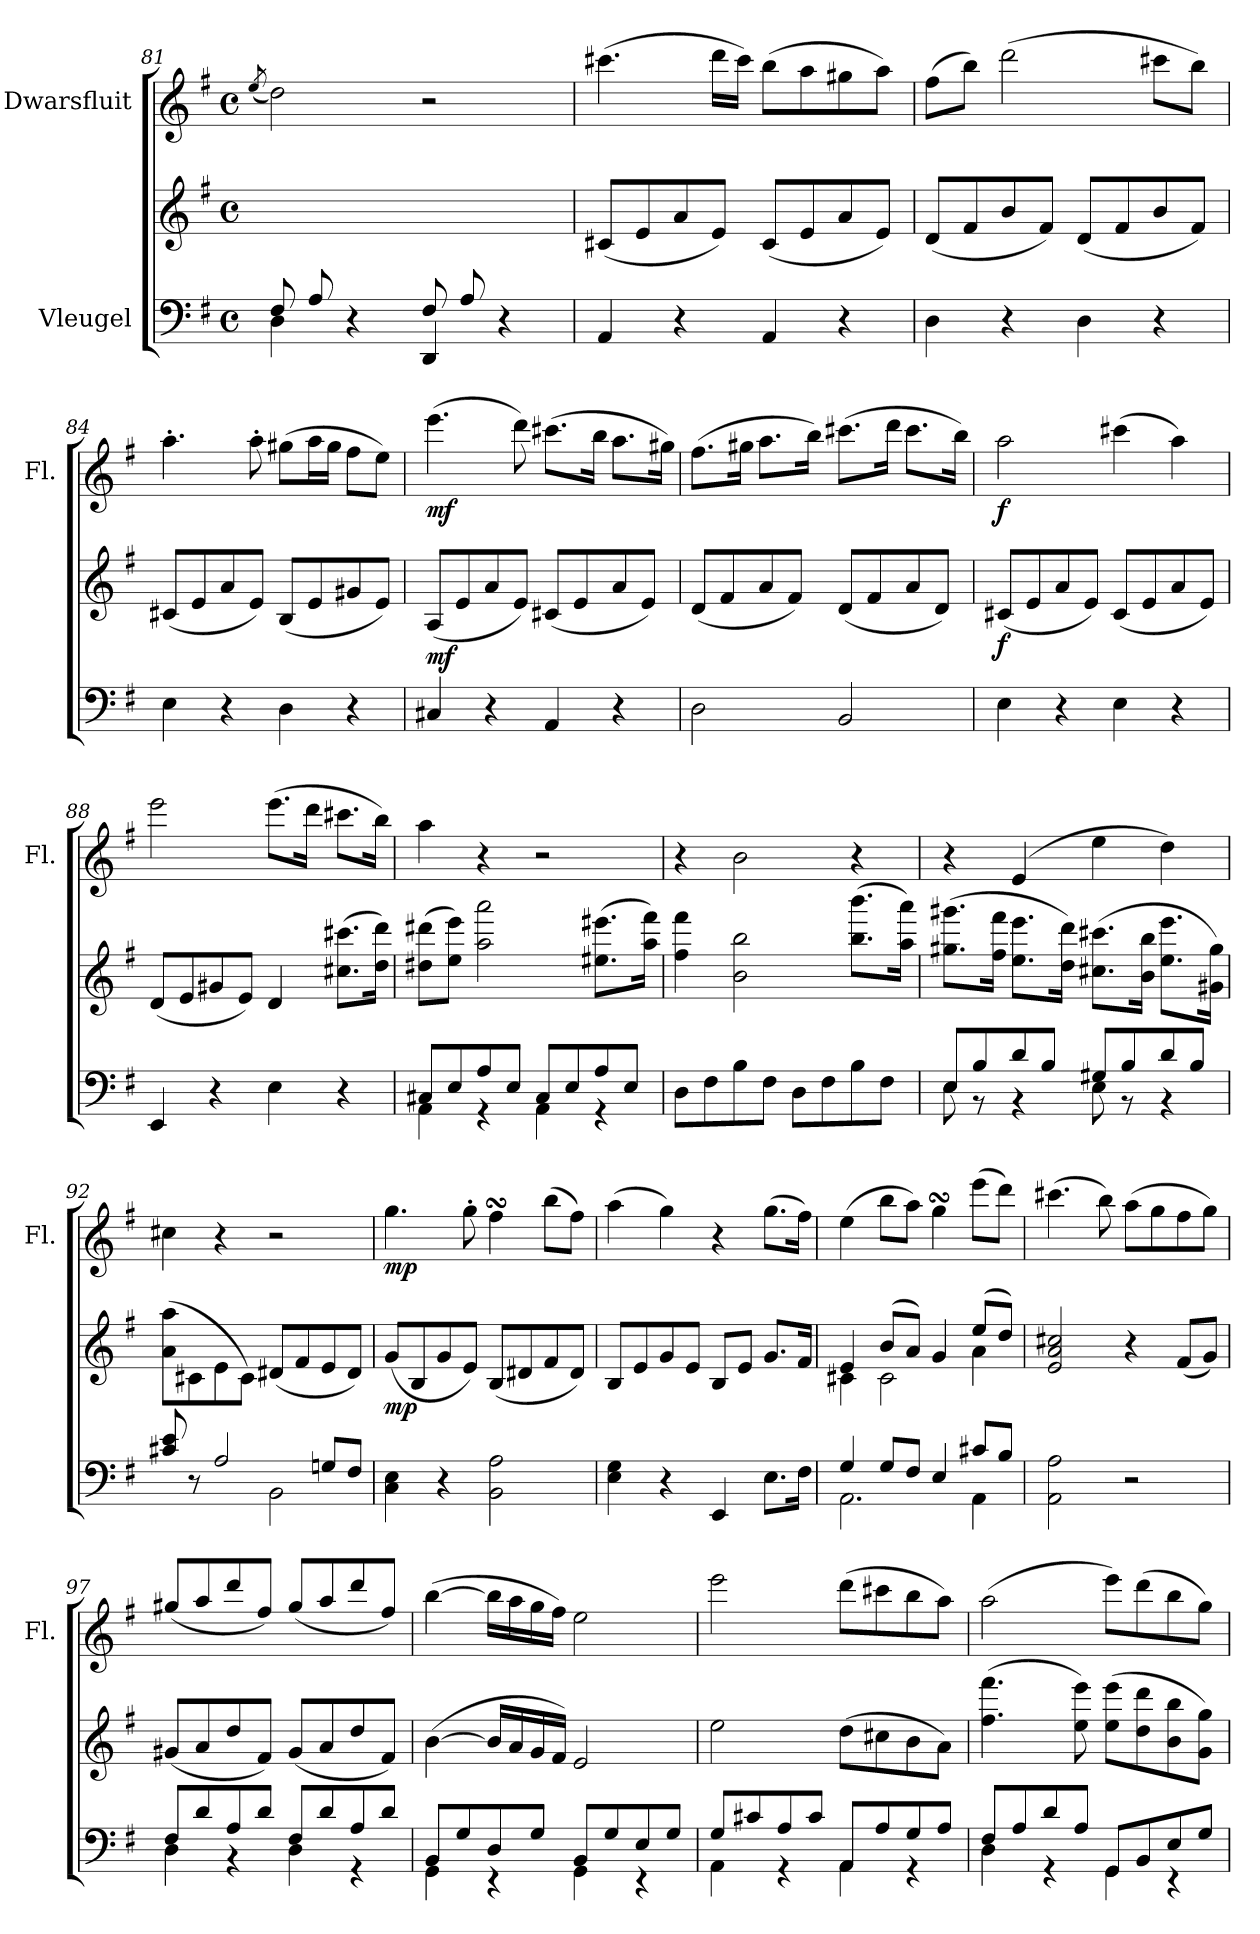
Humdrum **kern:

**kern	**kern	**dynam	**kern	**dynam
*part2	*part2	*part2	*part1	*part1
*staff3	*staff2	*staff2/3	*staff1	*staff1
*I"Vleugel	*	*	*I"Dwarsfluit	*
*	*	*	*I'Fl.	*
*clefF4	*clefG2	*	*clefG2	*
*k[f#]	*k[f#]	*	*k[f#]	*
*M4/4	*M4/4	*	*M4/4	*
*met(c)	*met(c)	*	*met(c)	*
=81	=81	=81	=81	=81
.	.	.	(8qee/	.
*^	*	*	*	*
(8F#/L	4D\	4ryy	.	2dd\)	.
8A/	.	.	.	.	.
4ryy	4r	8d\	.	.	.
.	.	8f#\J)	.	.	.
(8F#/L	4DD/	4ryy	.	2r	.
8A/	.	.	.	.	.
4ryy	4r	8d\	.	.	.
.	.	8f#\J)	.	.	.
*v	*v	*	*	*	*
=82	=82	=82	=82	=82
4AA/	(8c#X/L	.	(4.ccc#X\	.
.	8e/	.	.	.
4r	8a/	.	.	.
.	8e/J)	.	16ddd\LL	.
.	.	.	16ccc#\JJ)	.
4AA/	(8c#/L	.	(8bb\L	.
.	8e/	.	8aa\	.
4r	8a/	.	8gg#X\	.
.	8e/J)	.	8aa\J)	.
!!LO:PB:g=z
=83	=83	=83	=83	=83
4D\	(8d/L	.	(8ff#\L	.
.	8f#/	.	8bb\J)	.
4r	8b/	.	(2ddd\	.
.	8f#/J)	.	.	.
4D\	(8d/L	.	.	.
.	8f#/	.	.	.
4r	8b/	.	8ccc#X\L	.
.	8f#/J)	.	8bb\J)	.
=84	=84	=84	=84	=84
4E\	(8c#X/L	.	4.aa'\	.
.	8e/	.	.	.
4r	8a/	.	.	.
.	8e/J)	.	8aa'\	.
4D\	(8B/L	.	(8gg#X\L	.
.	8e/	.	16aa\L	.
.	.	.	16gg#\JJ	.
4r	8g#X/	.	8ff#\L	.
.	8e/J)	.	8ee\J)	.
=85	=85	=85	=85	=85
!	!	!LO:DY:b	!	!LO:DY:b
4C#X/	(8A/L	mf	(4.eee\	mf
.	8e/	.	.	.
4r	8a/	.	.	.
.	8e/J)	.	8ddd\)	.
4AA/	(8c#X/L	.	(8.ccc#X\L	.
.	8e/	.	.	.
.	.	.	16bb\Jk	.
4r	8a/	.	8.aa\L	.
.	8e/J)	.	.	.
.	.	.	16gg#X\Jk)	.
!!LO:LB:g=z
=86	=86	=86	=86	=86
2D\	(8d/L	.	(8.ff#\L	.
.	8f#/	.	.	.
.	.	.	16gg#X\Jk	.
.	8a/	.	8.aa\L	.
.	8f#/J)	.	.	.
.	.	.	16bb\Jk)	.
2BB/	(8d/L	.	(8.ccc#X\L	.
.	8f#/	.	.	.
.	.	.	16ddd\Jk	.
.	8a/	.	8.ccc#\L	.
.	8d/J)	.	.	.
.	.	.	16bb\Jk)	.
=87	=87	=87	=87	=87
!	!	!LO:DY:b	!	!LO:DY:b
4E\	(8c#X/L	f	2aa\	f
.	8e/	.	.	.
4r	8a/	.	.	.
.	8e/J)	.	.	.
4E\	(8c#/L	.	(4ccc#X\	.
.	8e/	.	.	.
4r	8a/	.	4aa\)	.
.	8e/J)	.	.	.
=88	=88	=88	=88	=88
4EE/	(8d/L	.	2eee\	.
.	8e/	.	.	.
4r	8g#X/	.	.	.
.	8e/J)	.	.	.
4E\	4d/	.	(8.eee\L	.
.	.	.	16ddd\Jk	.
4r	(8.cc#X\ 8.ccc#X\L	.	8.ccc#X\L	.
.	16dd\ 16ddd\Jk)	.	16bb\Jk)	.
!!LO:LB:g=z
=89	=89	=89	=89	=89
*^	*	*	*	*
8C#X/L	4AA\	(8dd#X\ 8ddd#X\L	.	4aa\	.
8E/	.	8ee\ 8eee\J)	.	.	.
8A/	4r	2aa\ 2aaa\	.	4r	.
8E/J	.	.	.	.	.
8C#/L	4AA\	.	.	2r	.
8E/	.	.	.	.	.
8A/	4r	(8.ee#X\ 8.eee#X\L	.	.	.
8E/J	.	.	.	.	.
.	.	16aa\ 16fff#\Jk)	.	.	.
*v	*v	*	*	*	*
=90	=90	=90	=90	=90
8D\L	4ff#\ 4fff#\	.	4r	.
8F#\	.	.	.	.
8B\	2b\ 2bb\	.	2b\	.
8F#\J	.	.	.	.
8D\L	.	.	.	.
8F#\	.	.	.	.
8B\	(8.bb\ 8.bbb\L	.	4r	.
8F#\J	.	.	.	.
.	16aa\ 16aaa\Jk)	.	.	.
=91	=91	=91	=91	=91
*^	*	*	*	*
8E/L	8E\	(8.gg#X\ 8.ggg#X\L	.	4r	.
8B/	8r	.	.	.	.
.	.	16ff#\ 16fff#\Jk	.	.	.
8d/	4r	8.ee\ 8.eee\L	.	(4e/	.
8B/J	.	.	.	.	.
.	.	16dd\ 16ddd\Jk)	.	.	.
8G#X/L	8E\	(8.cc#X\ 8.ccc#X\L	.	4ee\	.
8B/	8r	.	.	.	.
.	.	16b\ 16bb\Jk	.	.	.
8d/	4r	8.ee\ 8.eee\L	.	4dd\)	.
8B/J	.	.	.	.	.
.	.	16g#X\ 16gg#\Jk)	.	.	.
!!LO:PB:g=z
=92	=92	=92	=92	=92	=92
8c#X/ 8e/	2ryy	(8a\ 8aa\L	.	4cc#X\	.
8r	.	8c#X\	.	.	.
2A/	.	8e\	.	4r	.
.	.	8c#\J)	.	.	.
.	2BB\	(8d#X/L	.	2r	.
.	.	8f#/	.	.	.
8Gn/L	.	8e/	.	.	.
8F#/J	.	8d#/J)	.	.	.
*v	*v	*	*	*	*
=93	=93	=93	=93	=93
!	!	!LO:DY:b	!	!LO:DY:b
4C\ 4E\	(>8g/L	mp	4.gg\	mp
.	8B/	.	.	.
4r	8g/	.	.	.
.	8e/J)	.	8gg'\	.
2BB\ 2A\	(8B/L	.	4ff#sSsS\	.
.	8d#X/	.	.	.
.	8f#/	.	(8bb\L	.
.	8d#/J)	.	8ff#\J)	.
=94	=94	=94	=94	=94
4E\ 4G\	8B/L	.	(4aa\	.
.	8e/	.	.	.
4r	8g/	.	4gg\)	.
.	8e/J	.	.	.
4EE/	8B/L	.	4r	.
.	8e/J	.	.	.
8.E\L	8.g/L	.	(8.gg\L	.
16F#\Jk	16f#/Jk	.	16ff#\Jk)	.
=95	=95	=95	=95	=95
*^	*^	*	*	*
4G/	2.AA\	4e/	4c#X\	.	(4ee\	.
8G/L	.	(8b/L	2c#\	.	8bb\L	.
8F#/J	.	8a/J)	.	.	8aa\J)	.
4E/	.	4g/	.	.	4ggsSSs\	.
8c#X/L	4AA\	(8ee/L	4a\	.	(8eee\L	.
8B/J	.	8dd/J)	.	.	8ddd\J)	.
*v	*v	*	*	*	*	*
*	*v	*v	*	*	*
!!LO:LB:g=z
=96	=96	=96	=96	=96
2AA\ 2A\	2e/ 2a/ 2cc#X/	.	(4.ccc#X\	.
.	.	.	8bb\)	.
2r	4r	.	(8aa\L	.
.	.	.	8gg\	.
.	(8f#/L	.	8ff#\	.
.	8g/J)	.	8gg\J)	.
=97	=97	=97	=97	=97
*^	*	*	*	*
8F#/L	4D\	(8g#X/L	.	(8gg#X/L	.
8d/	.	8a/	.	8aa/	.
8A/	4r	8dd/	.	8ddd/	.
8d/J	.	8f#/J)	.	8ff#/J)	.
8F#/L	4D\	(8g#/L	.	(8gg#/L	.
8d/	.	8a/	.	8aa/	.
8A/	4r	8dd/	.	8ddd/	.
8d/J	.	8f#/J)	.	8ff#/J)	.
=98	=98	=98	=98	=98	=98
8BB/L	4GG\	([4b\	.	([4bb\	.
8G/	.	.	.	.	.
8D/	4r	16b/LL]	.	16bb\LL]	.
.	.	16a/	.	16aa\	.
8G/J	.	16g/	.	16gg\	.
.	.	16f#/JJ)	.	16ff#\JJ)	.
8BB/L	4GG\	2e/	.	2ee\	.
8G/	.	.	.	.	.
8E/	4r	.	.	.	.
8G/J	.	.	.	.	.
=99	=99	=99	=99	=99	=99
8G/L	4AA\	2ee\	.	2eee\	.
8c#X/	.	.	.	.	.
8A/	4r	.	.	.	.
8c#/J	.	.	.	.	.
8AA/L	4AA\	(8dd\L	.	(8ddd\L	.
8A/	.	8cc#X\	.	8ccc#X\	.
8G/	4r	8b\	.	8bb\	.
8A/J	.	8a\J)	.	8aa\J)	.
!!LO:LB:g=z
=100	=100	=100	=100	=100	=100
8F#/L	4D\	(4.ff#\ 4.fff#\	.	(2aa\	.
8A/	.	.	.	.	.
8d/	4r	.	.	.	.
8A/J	.	8ee\ 8eee\)	.	.	.
8GG/L	4GG\	(8ee\ 8eee\L	.	8eee\L)	.
8BB/	.	8dd\ 8ddd\	.	(8ddd\	.
8E/	4r	8b\ 8bb\	.	8bb\	.
8G/J	.	8g\ 8gg\J)	.	8gg\J)	.
*v	*v	*	*	*	*
=	=	=	=	=
*-	*-	*-	*-	*-
